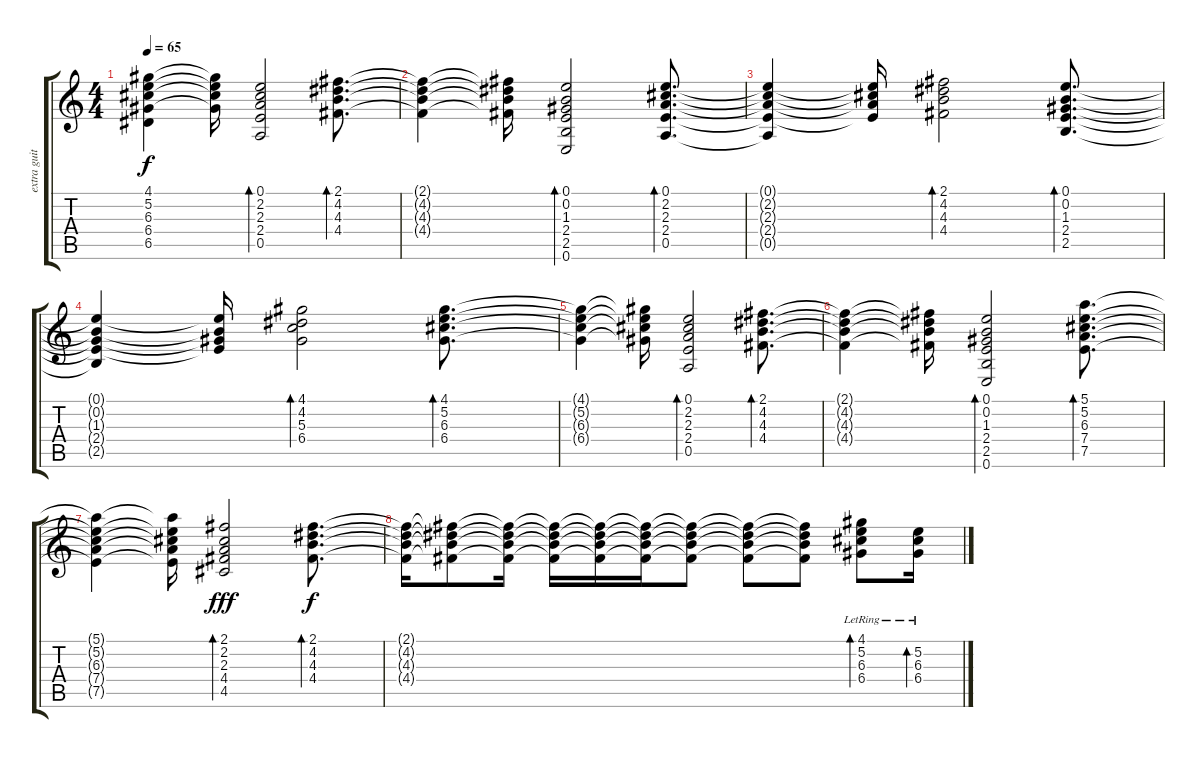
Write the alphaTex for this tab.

\track ("extra guitar" "extra guit") {instrument electricguitarclean}
\staff {score tabs}
\tuning (E4 B3 G3 D3 A2 E2) {hide}
\ts (4 4)
\tempo 65
\clef g2
\ks c
(4.1{t} 5.2{t} 6.3{t} 6.4{t} 6.5{t}).4{dy f} (4.1{t} 5.2{t} 6.3{t} 6.4{t}).16 (0.1 2.2 2.3 2.4 0.5).2{bd 120} (2.1 4.2 4.3 4.4).8{d bd 120} |
(2.1{t} 4.2{t} 4.3{t} 4.4{t}).4 (2.1{t} 4.2{t} 4.3{t} 4.4{t}).16 (0.1 0.2 1.3 2.4 2.5 0.6).2{bd 60} (0.1 2.2 2.3 2.4 0.5).8{d bd 120} |
(0.1{t} 2.2{t} 2.3{t} 2.4{t} 0.5{t}).4 (0.1{t} 2.2{t} 2.3{t} 2.4{t}).16 (2.1 4.2 4.3 4.4).2{bd 120} (0.1 0.2 1.3 2.4 2.5).8{d bd 120} |
(0.1{t} 0.2{t} 1.3{t} 2.4{t} 2.5{t}).4 (0.1{t} 0.2{t} 1.3{t} 2.4{t}).16 (4.1 4.2 5.3 6.4).2{bd 120} (4.1 5.2 6.3 6.4).8{d bd 120} |
(4.1{t} 5.2{t} 6.3{t} 6.4{t}).4 (4.1{t} 5.2{t} 6.3{t} 6.4{t}).16 (0.1 2.2 2.3 2.4 0.5).2{bd 120} (2.1 4.2 4.3 4.4).8{d bd 120} |
(2.1{t} 4.2{t} 4.3{t} 4.4{t}).4 (2.1{t} 4.2{t} 4.3{t} 4.4{t}).16 (0.1 0.2 1.3 2.4 2.5 0.6).2{bd 60} (5.1 5.2 6.3 7.4 7.5).8{d bd 120} |
(5.1{t} 5.2{t} 6.3{t} 7.4{t} 7.5{t}).4 (5.1{t} 5.2{t} 6.3{t} 7.4{t} 7.5{t}).16 (2.1 2.2 2.3 4.4 4.5).2{bd 120 dy fff} (2.1 4.2 4.3 4.4).8{d bd 120 dy f} |
(2.1{t} 4.2{t} 4.3{t} 4.4{t}).16 (2.1{t} 4.2{t} 4.3{t} 4.4{t}).8 (2.1{t} 4.2{t} 4.3{t} 4.4{t}).16 (2.1{t} 4.2{t} 4.3{t} 4.4{t}).16 (2.1{t} 4.2{t} 4.3{t} 4.4{t}).16 (2.1{t} 4.2{t} 4.3{t} 4.4{t}).16 (2.1{t} 4.2{t} 4.3{t} 4.4{t}).8 (2.1{t} 4.2{t} 4.3{t} 4.4{t}).8 (2.1{t} 4.2{t} 4.3{t} 4.4{t}).8{volume 2} (4.1 5.2 6.3{lr} 6.4{lr}).8{bd 30} (5.2{lr} 6.3{lr} 6.4{lr}).16{bd 60}
